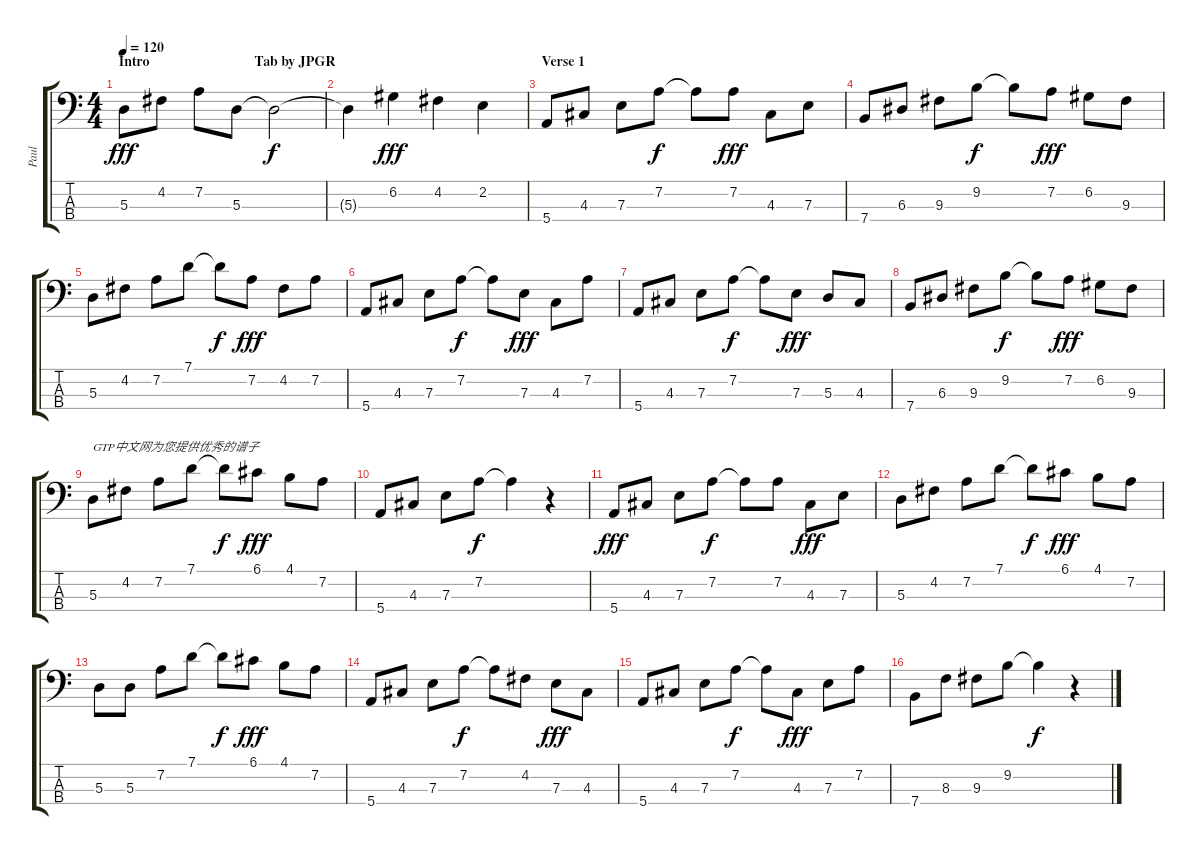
\track ("Paul" "Paul") {instrument electricbasspick}
\staff {score tabs}
\tuning (G2 D2 A1 E1) {hide}
\ts (4 4)
\section ("" "Intro                              Tab by JPGR")
\tempo 120
\clef f4
\ks c
5.3.8{dy fff instrument electricbasspick} 4.2.8 7.2.8 5.3.8 5.3{t}.2{dy f} |
5.3{t}.4 6.2.4{dy fff} 4.2.4 2.2.4 |
\section ("" "Verse 1")
5.4.8 4.3.8 7.3.8 7.2.8{dy f} 7.2{t}.8 7.2.8{dy fff} 4.3.8 7.3.8 |
7.4.8 6.3.8 9.3.8 9.2.8{dy f} 9.2{t}.8 7.2.8{dy fff} 6.2.8 9.3.8 |
5.3.8 4.2.8 7.2.8 7.1.8 7.1{t}.8{dy f} 7.2.8{dy fff} 4.2.8 7.2.8 |
5.4.8 4.3.8 7.3.8 7.2.8{dy f} 7.2{t}.8 7.3.8{dy fff} 4.3.8 7.2.8 |
5.4.8 4.3.8 7.3.8 7.2.8{dy f} 7.2{t}.8 7.3.8{dy fff} 5.3.8 4.3.8 |
7.4.8 6.3.8 9.3.8 9.2.8{dy f} 9.2{t}.8 7.2.8{dy fff} 6.2.8 9.3.8 |
5.3.8{txt "GTP中文网为您提供优秀的谱子"} 4.2.8 7.2.8 7.1.8 7.1{t}.8{dy f} 6.1.8{dy fff} 4.1.8 7.2.8 |
5.4.8 4.3.8 7.3.8 7.2.8{dy f} 7.2{t}.4 r.4 |
5.4.8{dy fff} 4.3.8 7.3.8 7.2.8{dy f} 7.2{t}.8 7.2.8 4.3.8{dy fff} 7.3.8 |
5.3.8 4.2.8 7.2.8 7.1.8 7.1{t}.8{dy f} 6.1.8{dy fff} 4.1.8 7.2.8 |
5.3.8 5.3.8 7.2.8 7.1.8 7.1{t}.8{dy f} 6.1.8{dy fff} 4.1.8 7.2.8 |
5.4.8 4.3.8 7.3.8 7.2.8{dy f} 7.2{t}.8 4.2.8 7.3.8{dy fff} 4.3.8 |
5.4.8 4.3.8 7.3.8 7.2.8{dy f} 7.2{t}.8 4.3.8{dy fff} 7.3.8 7.2.8 |
7.4.8 8.3.8 9.3.8 9.2.8 9.2{t}.4{dy f} r.4
